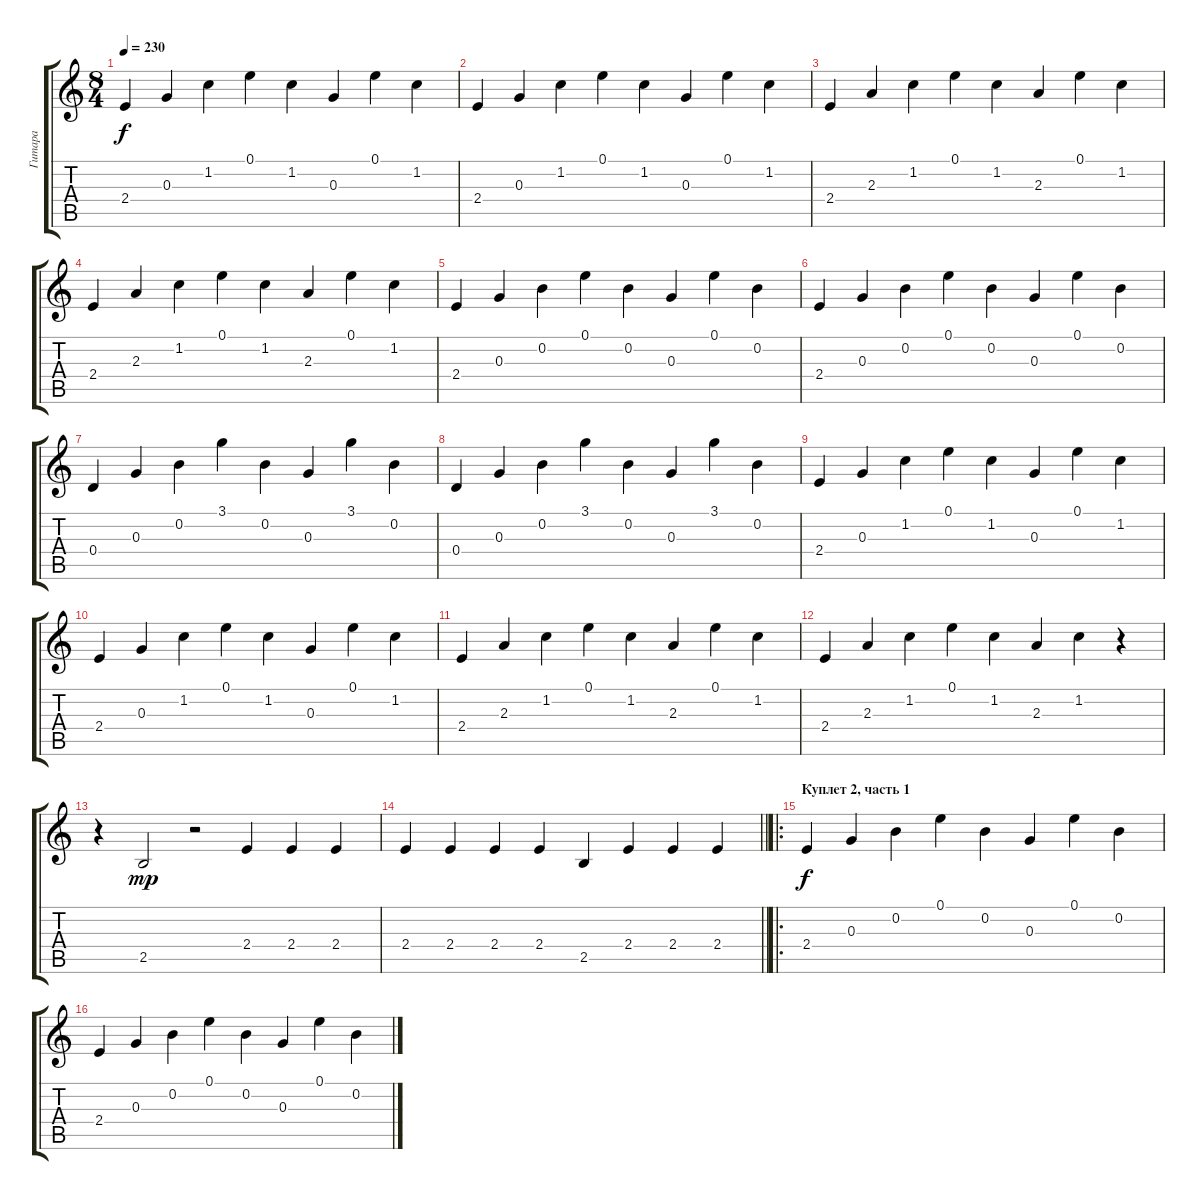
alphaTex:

\track ("Гитара" "Гитара") {instrument acousticguitarnylon}
\staff {score tabs}
\tuning (E4 B3 G3 D3 A2 E2) {hide}
\ts (8 4)
\tempo 230
\clef g2
\ks c
2.4.4{dy f} 0.3.4 1.2.4 0.1.4 1.2.4 0.3.4 0.1.4 1.2.4 |
2.4.4 0.3.4 1.2.4 0.1.4 1.2.4 0.3.4 0.1.4 1.2.4 |
2.4.4 2.3.4 1.2.4 0.1.4 1.2.4 2.3.4 0.1.4 1.2.4 |
2.4.4 2.3.4 1.2.4 0.1.4 1.2.4 2.3.4 0.1.4 1.2.4 |
2.4.4 0.3.4 0.2.4 0.1.4 0.2.4 0.3.4 0.1.4 0.2.4 |
2.4.4 0.3.4 0.2.4 0.1.4 0.2.4 0.3.4 0.1.4 0.2.4 |
0.4.4 0.3.4 0.2.4 3.1.4 0.2.4 0.3.4 3.1.4 0.2.4 |
0.4.4 0.3.4 0.2.4 3.1.4 0.2.4 0.3.4 3.1.4 0.2.4 |
2.4.4 0.3.4 1.2.4 0.1.4 1.2.4 0.3.4 0.1.4 1.2.4 |
2.4.4 0.3.4 1.2.4 0.1.4 1.2.4 0.3.4 0.1.4 1.2.4 |
2.4.4 2.3.4 1.2.4 0.1.4 1.2.4 2.3.4 0.1.4 1.2.4 |
2.4.4 2.3.4 1.2.4 0.1.4 1.2.4 2.3.4 1.2.4 r.4 |
r.4 2.5.2{dy mp} r.2 2.4.4 2.4.4 2.4.4 |
\barLineRight lightlight
2.4.4 2.4.4 2.4.4 2.4.4 2.5.4 2.4.4 2.4.4 2.4.4 |
\ro
\section ("" "Куплет 2, часть 1")
2.4.4{dy f} 0.3.4 0.2.4 0.1.4 0.2.4 0.3.4 0.1.4 0.2.4 |
2.4.4 0.3.4 0.2.4 0.1.4 0.2.4 0.3.4 0.1.4 0.2.4
